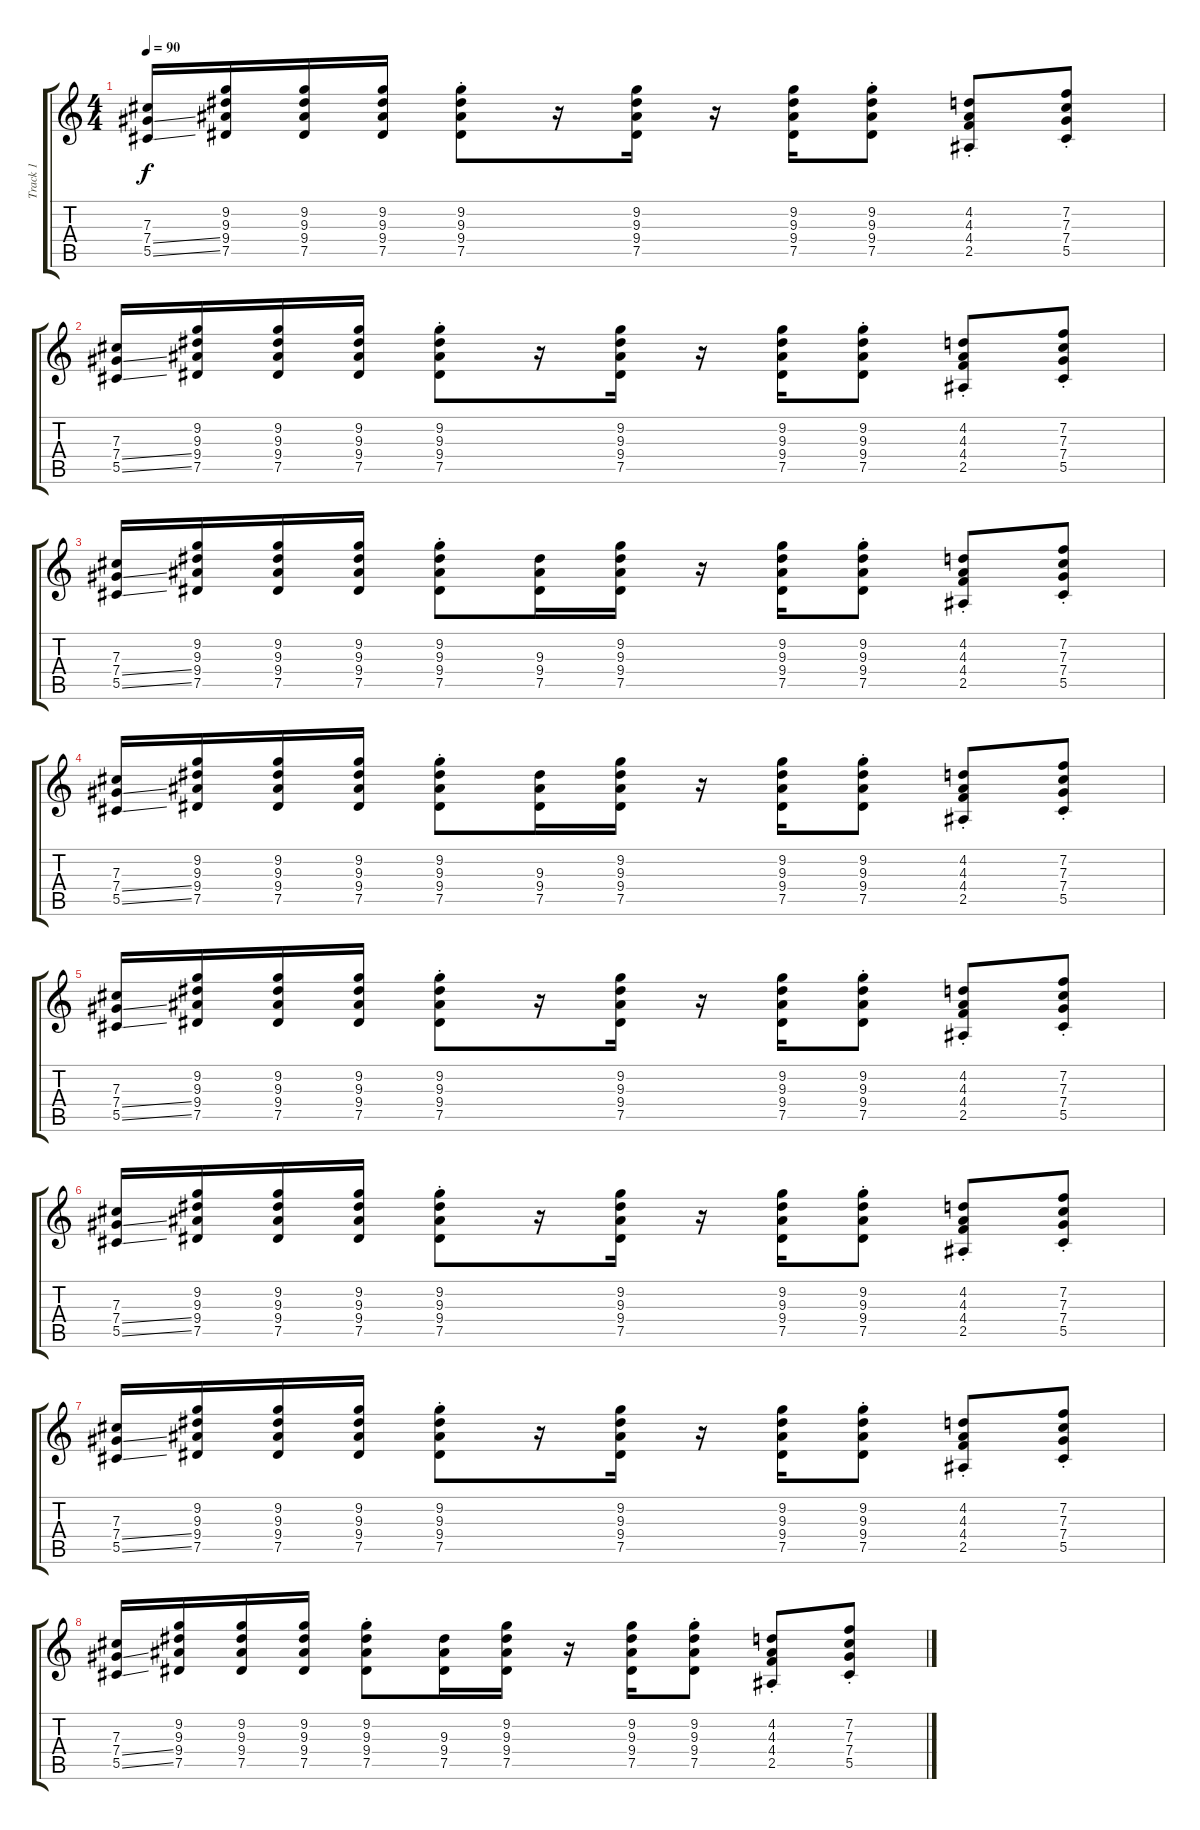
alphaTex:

\track ("Track 1" "Track 1") {instrument acousticguitarnylon}
\staff {score tabs}
\tuning (Eb4 Bb3 Gb3 Db3 Ab2 Eb2) {hide}
\ts (4 4)
\tempo 90
\clef g2
\ks c
(7.3 7.4{ss} 5.5{ss}).16{dy f} (9.2 9.3 9.4 7.5).16 (9.2 9.3 9.4 7.5).16 (9.2 9.3 9.4 7.5).16 (9.2{st} 9.3{st} 9.4{st} 7.5{st}).8 r.16 (9.2 9.3 9.4 7.5).16 r.16 (9.2 9.3 9.4 7.5).16 (9.2{st} 9.3{st} 9.4{st} 7.5{st}).8 (4.2{st} 4.3{st} 4.4{st} 2.5{st}).8 (7.2{st} 7.3{st} 7.4{st} 5.5{st}).8 |
(7.3 7.4{ss} 5.5{ss}).16 (9.2 9.3 9.4 7.5).16 (9.2 9.3 9.4 7.5).16 (9.2 9.3 9.4 7.5).16 (9.2{st} 9.3{st} 9.4{st} 7.5{st}).8 r.16 (9.2 9.3 9.4 7.5).16 r.16 (9.2 9.3 9.4 7.5).16 (9.2{st} 9.3{st} 9.4{st} 7.5{st}).8 (4.2{st} 4.3{st} 4.4{st} 2.5{st}).8 (7.2{st} 7.3{st} 7.4{st} 5.5{st}).8 |
(7.3 7.4{ss} 5.5{ss}).16 (9.2 9.3 9.4 7.5).16 (9.2 9.3 9.4 7.5).16 (9.2 9.3 9.4 7.5).16 (9.2{st} 9.3{st} 9.4{st} 7.5{st}).8 (9.3 9.4 7.5).16 (9.2 9.3 9.4 7.5).16 r.16 (9.2 9.3 9.4 7.5).16 (9.2{st} 9.3{st} 9.4{st} 7.5{st}).8 (4.2{st} 4.3{st} 4.4{st} 2.5{st}).8 (7.2{st} 7.3{st} 7.4{st} 5.5{st}).8 |
(7.3 7.4{ss} 5.5{ss}).16 (9.2 9.3 9.4 7.5).16 (9.2 9.3 9.4 7.5).16 (9.2 9.3 9.4 7.5).16 (9.2{st} 9.3{st} 9.4{st} 7.5{st}).8 (9.3 9.4 7.5).16 (9.2 9.3 9.4 7.5).16 r.16 (9.2 9.3 9.4 7.5).16 (9.2{st} 9.3{st} 9.4{st} 7.5{st}).8 (4.2{st} 4.3{st} 4.4{st} 2.5{st}).8 (7.2{st} 7.3{st} 7.4{st} 5.5{st}).8 |
(7.3 7.4{ss} 5.5{ss}).16 (9.2 9.3 9.4 7.5).16 (9.2 9.3 9.4 7.5).16 (9.2 9.3 9.4 7.5).16 (9.2{st} 9.3{st} 9.4{st} 7.5{st}).8 r.16 (9.2 9.3 9.4 7.5).16 r.16 (9.2 9.3 9.4 7.5).16 (9.2{st} 9.3{st} 9.4{st} 7.5{st}).8 (4.2{st} 4.3{st} 4.4{st} 2.5{st}).8 (7.2{st} 7.3{st} 7.4{st} 5.5{st}).8 |
(7.3 7.4{ss} 5.5{ss}).16 (9.2 9.3 9.4 7.5).16 (9.2 9.3 9.4 7.5).16 (9.2 9.3 9.4 7.5).16 (9.2{st} 9.3{st} 9.4{st} 7.5{st}).8 r.16 (9.2 9.3 9.4 7.5).16 r.16 (9.2 9.3 9.4 7.5).16 (9.2{st} 9.3{st} 9.4{st} 7.5{st}).8 (4.2{st} 4.3{st} 4.4{st} 2.5{st}).8 (7.2{st} 7.3{st} 7.4{st} 5.5{st}).8 |
(7.3 7.4{ss} 5.5{ss}).16 (9.2 9.3 9.4 7.5).16 (9.2 9.3 9.4 7.5).16 (9.2 9.3 9.4 7.5).16 (9.2{st} 9.3{st} 9.4{st} 7.5{st}).8 r.16 (9.2 9.3 9.4 7.5).16 r.16 (9.2 9.3 9.4 7.5).16 (9.2{st} 9.3{st} 9.4{st} 7.5{st}).8 (4.2{st} 4.3{st} 4.4{st} 2.5{st}).8 (7.2{st} 7.3{st} 7.4{st} 5.5{st}).8 |
(7.3 7.4{ss} 5.5{ss}).16 (9.2 9.3 9.4 7.5).16 (9.2 9.3 9.4 7.5).16 (9.2 9.3 9.4 7.5).16 (9.2{st} 9.3{st} 9.4{st} 7.5{st}).8 (9.3 9.4 7.5).16 (9.2 9.3 9.4 7.5).16 r.16 (9.2 9.3 9.4 7.5).16 (9.2{st} 9.3{st} 9.4{st} 7.5{st}).8 (4.2{st} 4.3{st} 4.4{st} 2.5{st}).8 (7.2{st} 7.3{st} 7.4{st} 5.5{st}).8
